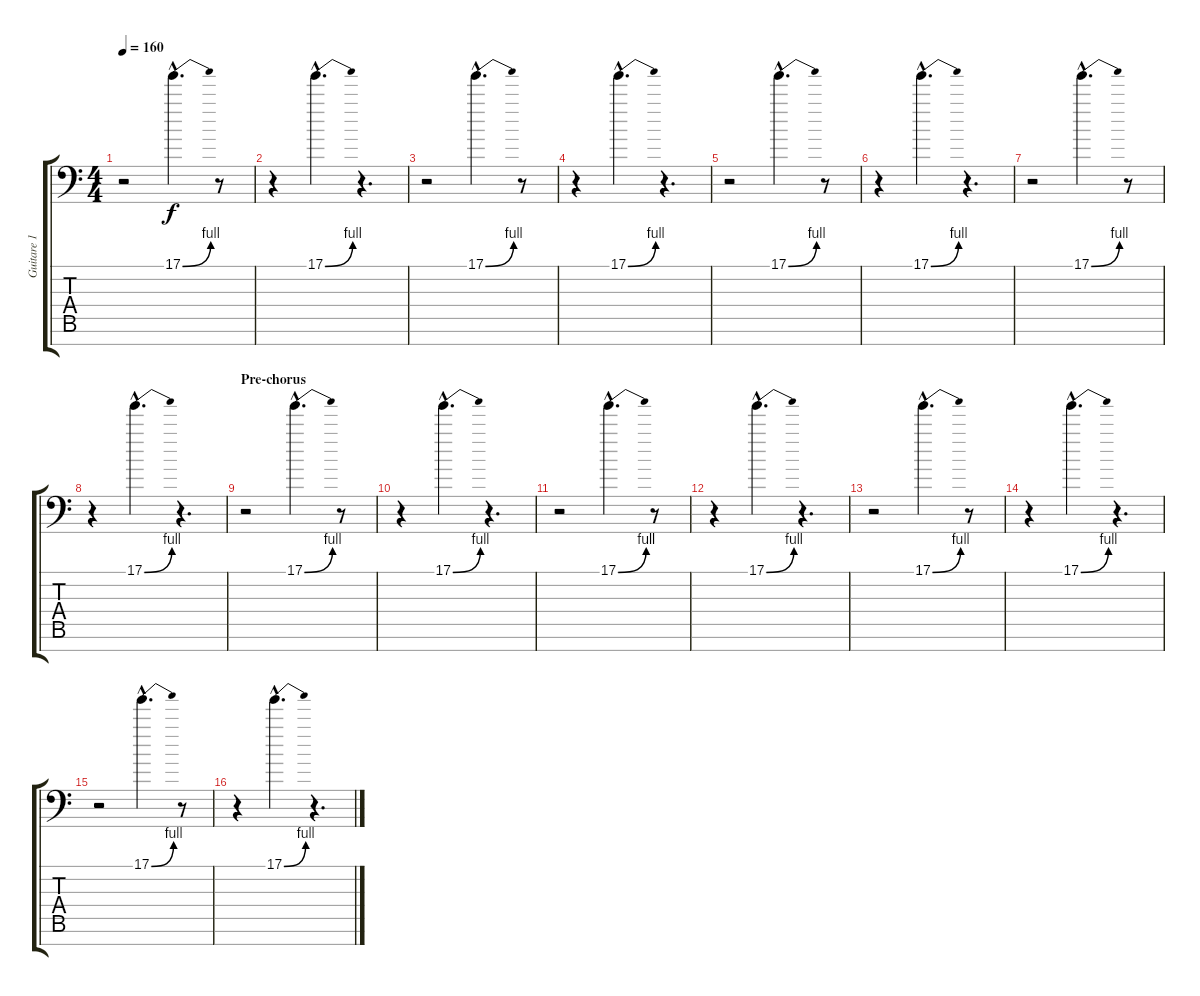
\track ("Guitare 1" "Guitare 1") {instrument overdrivenguitar}
\staff {score tabs}
\tuning (D4 A3 F3 C3 G2 D2 A1) {hide}
\ts (4 4)
\tempo 160
\clef f4
\ks c
r.2{dy f} 17.1{be (bend 0 0 60 4) hac}.4{d} r.8 |
r.4 17.1{be (bend 0 0 60 4) hac}.4{d} r.4{d} |
r.2 17.1{be (bend 0 0 60 4) hac}.4{d} r.8 |
r.4 17.1{be (bend 0 0 60 4) hac}.4{d} r.4{d} |
r.2 17.1{be (bend 0 0 60 4) hac}.4{d} r.8 |
r.4 17.1{be (bend 0 0 60 4) hac}.4{d} r.4{d} |
r.2 17.1{be (bend 0 0 60 4) hac}.4{d} r.8 |
r.4 17.1{be (bend 0 0 60 4) hac}.4{d} r.4{d} |
\section ("" "Pre-chorus")
r.2 17.1{be (bend 0 0 60 4) hac}.4{d} r.8 |
r.4 17.1{be (bend 0 0 60 4) hac}.4{d} r.4{d} |
r.2 17.1{be (bend 0 0 60 4) hac}.4{d} r.8 |
r.4 17.1{be (bend 0 0 60 4) hac}.4{d} r.4{d} |
r.2 17.1{be (bend 0 0 60 4) hac}.4{d} r.8 |
r.4 17.1{be (bend 0 0 60 4) hac}.4{d} r.4{d} |
r.2 17.1{be (bend 0 0 60 4) hac}.4{d} r.8 |
r.4 17.1{be (bend 0 0 60 4) hac}.4{d} r.4{d}
